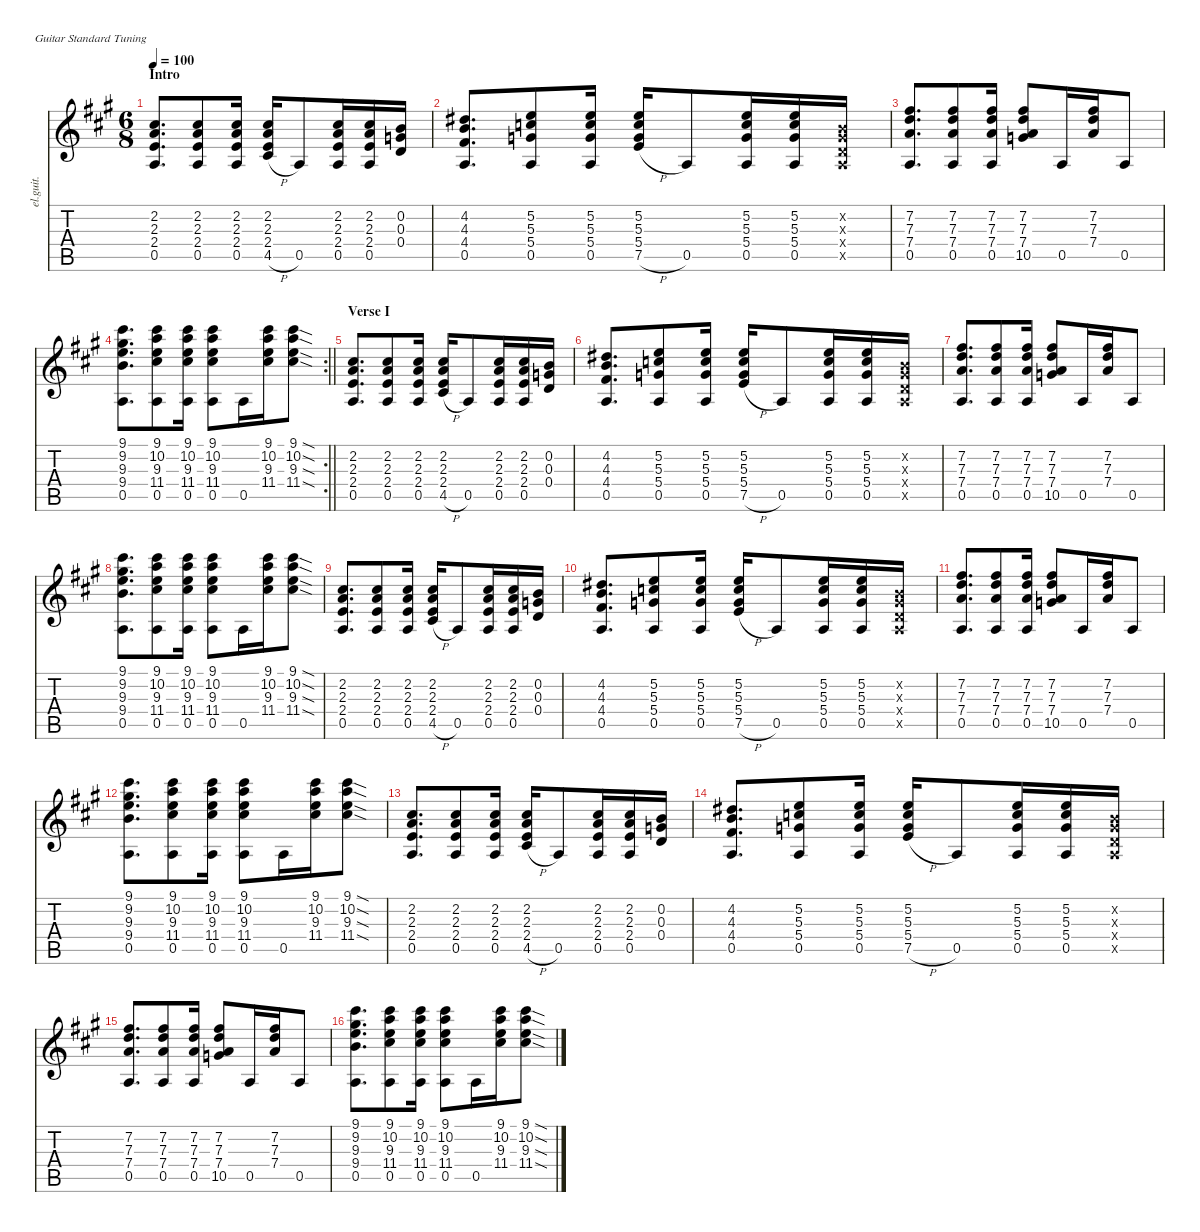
\defaultSystemsLayout 4
\hideDynamics
\bracketExtendMode nobrackets
\track ("Guitar - John Frusciante" "el.guit.") {instrument electricguitarclean}
\staff {score tabs}
\tuning (E4 B3 G3 D3 A2 E2)
\ts (6 8)
\beaming (8 3 3)
\section ("" "Intro")
\tempo 100
\clef g2
\ks a
(2.2{acc #} 2.3{acc forcenatural} 2.4{acc forcenatural} 0.5{acc forcenatural}).8{d dy f instrument electricguitarclean beam Up} (2.2{acc #} 2.3{acc forcenatural} 2.4{acc forcenatural} 0.5{acc forcenatural}).8{beam Up} (2.2{acc #} 2.3{acc forcenatural} 2.4{acc forcenatural} 0.5{acc forcenatural}).16{beam Up} (2.2{acc #} 2.3{acc forcenatural} 2.4{acc forcenatural} 4.5{h acc #}).16{beam Up} 0.5{acc forcenatural}.8{beam Up} (2.2{acc #} 2.3{acc forcenatural} 2.4{acc forcenatural} 0.5{acc forcenatural}).16{beam Up} (2.2{acc #} 2.3{acc forcenatural} 2.4{acc forcenatural} 0.5{acc forcenatural}).16{beam Up} (0.2{acc forcenatural} 0.3{acc forcenatural} 0.4{acc forcenatural}).16{beam Up} |
(4.2{acc #} 4.3{acc forcenatural} 4.4{acc #} 0.5{acc forcenatural}).8{d beam Up} (5.2{acc forcenatural} 5.3{acc forcenatural} 5.4{acc forcenatural} 0.5{acc forcenatural}).8{beam Up} (5.2{acc forcenatural} 5.3{acc forcenatural} 5.4{acc forcenatural} 0.5{acc forcenatural}).16{beam Up} (5.2{acc forcenatural} 5.3{acc forcenatural} 5.4{acc forcenatural} 7.5{h acc forcenatural}).16{beam Up} 0.5{acc forcenatural}.8{beam Up} (5.2{acc forcenatural} 5.3{acc forcenatural} 5.4{acc forcenatural} 0.5{acc forcenatural}).16{beam Up} (5.2{acc forcenatural} 5.3{acc forcenatural} 5.4{acc forcenatural} 0.5{acc forcenatural}).16{beam Up} (0.2{x acc forcenatural} 0.3{x acc forcenatural} 0.4{x acc forcenatural} 0.5{x acc forcenatural}).16{beam Up} |
(7.2{acc #} 7.3{acc forcenatural} 7.4{acc forcenatural} 0.5{acc forcenatural}).8{d beam Up} (7.2{acc #} 7.3{acc forcenatural} 7.4{acc forcenatural} 0.5{acc forcenatural}).8{beam Up} (7.2{acc #} 7.3{acc forcenatural} 7.4{acc forcenatural} 0.5{acc forcenatural}).16{beam Up} (7.2{acc #} 7.3{acc forcenatural} 7.4{acc forcenatural} 10.5{acc forcenatural}).8{beam Up} 0.5{acc forcenatural}.16{beam Up} (7.2{acc #} 7.3{acc forcenatural} 7.4{acc forcenatural}).16{beam Up} 0.5{acc forcenatural}.8{beam Up} |
\rc 2
\barLineRight lightlight
(9.1{acc #} 9.2{acc #} 9.3{acc forcenatural} 9.4{acc forcenatural} 0.5{acc forcenatural}).8{d beam Down} (9.1{acc #} 10.2{acc forcenatural} 9.3{acc forcenatural} 11.4{acc #} 0.5{acc forcenatural}).8{beam Down} (9.1{acc #} 10.2{acc forcenatural} 9.3{acc forcenatural} 11.4{acc #} 0.5{acc forcenatural}).16{beam Down} (9.1{acc #} 10.2{acc forcenatural} 9.3{acc forcenatural} 11.4{acc #} 0.5{acc forcenatural}).8{beam Down} 0.5{acc forcenatural}.16{beam Down} (9.1{acc #} 10.2{acc forcenatural} 9.3{acc forcenatural} 11.4{acc #}).16{beam Down} (9.1{sod acc #} 10.2{sod acc forcenatural} 9.3{sod acc forcenatural} 11.4{sod acc #}).8{beam Down} |
\section ("" "Verse I")
(2.2{acc #} 2.3{acc forcenatural} 2.4{acc forcenatural} 0.5{acc forcenatural}).8{d beam Up} (2.2{acc #} 2.3{acc forcenatural} 2.4{acc forcenatural} 0.5{acc forcenatural}).8{beam Up} (2.2{acc #} 2.3{acc forcenatural} 2.4{acc forcenatural} 0.5{acc forcenatural}).16{beam Up} (2.2{acc #} 2.3{acc forcenatural} 2.4{acc forcenatural} 4.5{h acc #}).16{beam Up} 0.5{acc forcenatural}.8{beam Up} (2.2{acc #} 2.3{acc forcenatural} 2.4{acc forcenatural} 0.5{acc forcenatural}).16{beam Up} (2.2{acc #} 2.3{acc forcenatural} 2.4{acc forcenatural} 0.5{acc forcenatural}).16{beam Up} (0.2{acc forcenatural} 0.3{acc forcenatural} 0.4{acc forcenatural}).16{beam Up} |
(4.2{acc #} 4.3{acc forcenatural} 4.4{acc #} 0.5{acc forcenatural}).8{d beam Up} (5.2{acc forcenatural} 5.3{acc forcenatural} 5.4{acc forcenatural} 0.5{acc forcenatural}).8{beam Up} (5.2{acc forcenatural} 5.3{acc forcenatural} 5.4{acc forcenatural} 0.5{acc forcenatural}).16{beam Up} (5.2{acc forcenatural} 5.3{acc forcenatural} 5.4{acc forcenatural} 7.5{h acc forcenatural}).16{beam Up} 0.5{acc forcenatural}.8{beam Up} (5.2{acc forcenatural} 5.3{acc forcenatural} 5.4{acc forcenatural} 0.5{acc forcenatural}).16{beam Up} (5.2{acc forcenatural} 5.3{acc forcenatural} 5.4{acc forcenatural} 0.5{acc forcenatural}).16{beam Up} (0.2{x acc forcenatural} 0.3{x acc forcenatural} 0.4{x acc forcenatural} 0.5{x acc forcenatural}).16{beam Up} |
(7.2{acc #} 7.3{acc forcenatural} 7.4{acc forcenatural} 0.5{acc forcenatural}).8{d beam Up} (7.2{acc #} 7.3{acc forcenatural} 7.4{acc forcenatural} 0.5{acc forcenatural}).8{beam Up} (7.2{acc #} 7.3{acc forcenatural} 7.4{acc forcenatural} 0.5{acc forcenatural}).16{beam Up} (7.2{acc #} 7.3{acc forcenatural} 7.4{acc forcenatural} 10.5{acc forcenatural}).8{beam Up} 0.5{acc forcenatural}.16{beam Up} (7.2{acc #} 7.3{acc forcenatural} 7.4{acc forcenatural}).16{beam Up} 0.5{acc forcenatural}.8{beam Up} |
(9.1{acc #} 9.2{acc #} 9.3{acc forcenatural} 9.4{acc forcenatural} 0.5{acc forcenatural}).8{d beam Down} (9.1{acc #} 10.2{acc forcenatural} 9.3{acc forcenatural} 11.4{acc #} 0.5{acc forcenatural}).8{beam Down} (9.1{acc #} 10.2{acc forcenatural} 9.3{acc forcenatural} 11.4{acc #} 0.5{acc forcenatural}).16{beam Down} (9.1{acc #} 10.2{acc forcenatural} 9.3{acc forcenatural} 11.4{acc #} 0.5{acc forcenatural}).8{beam Down} 0.5{acc forcenatural}.16{beam Down} (9.1{acc #} 10.2{acc forcenatural} 9.3{acc forcenatural} 11.4{acc #}).16{beam Down} (9.1{sod acc #} 10.2{sod acc forcenatural} 9.3{sod acc forcenatural} 11.4{sod acc #}).8{beam Down} |
(2.2{acc #} 2.3{acc forcenatural} 2.4{acc forcenatural} 0.5{acc forcenatural}).8{d beam Up} (2.2{acc #} 2.3{acc forcenatural} 2.4{acc forcenatural} 0.5{acc forcenatural}).8{beam Up} (2.2{acc #} 2.3{acc forcenatural} 2.4{acc forcenatural} 0.5{acc forcenatural}).16{beam Up} (2.2{acc #} 2.3{acc forcenatural} 2.4{acc forcenatural} 4.5{h acc #}).16{beam Up} 0.5{acc forcenatural}.8{beam Up} (2.2{acc #} 2.3{acc forcenatural} 2.4{acc forcenatural} 0.5{acc forcenatural}).16{beam Up} (2.2{acc #} 2.3{acc forcenatural} 2.4{acc forcenatural} 0.5{acc forcenatural}).16{beam Up} (0.2{acc forcenatural} 0.3{acc forcenatural} 0.4{acc forcenatural}).16{beam Up} |
(4.2{acc #} 4.3{acc forcenatural} 4.4{acc #} 0.5{acc forcenatural}).8{d beam Up} (5.2{acc forcenatural} 5.3{acc forcenatural} 5.4{acc forcenatural} 0.5{acc forcenatural}).8{beam Up} (5.2{acc forcenatural} 5.3{acc forcenatural} 5.4{acc forcenatural} 0.5{acc forcenatural}).16{beam Up} (5.2{acc forcenatural} 5.3{acc forcenatural} 5.4{acc forcenatural} 7.5{h acc forcenatural}).16{beam Up} 0.5{acc forcenatural}.8{beam Up} (5.2{acc forcenatural} 5.3{acc forcenatural} 5.4{acc forcenatural} 0.5{acc forcenatural}).16{beam Up} (5.2{acc forcenatural} 5.3{acc forcenatural} 5.4{acc forcenatural} 0.5{acc forcenatural}).16{beam Up} (0.2{x acc forcenatural} 0.3{x acc forcenatural} 0.4{x acc forcenatural} 0.5{x acc forcenatural}).16{beam Up} |
(7.2{acc #} 7.3{acc forcenatural} 7.4{acc forcenatural} 0.5{acc forcenatural}).8{d beam Up} (7.2{acc #} 7.3{acc forcenatural} 7.4{acc forcenatural} 0.5{acc forcenatural}).8{beam Up} (7.2{acc #} 7.3{acc forcenatural} 7.4{acc forcenatural} 0.5{acc forcenatural}).16{beam Up} (7.2{acc #} 7.3{acc forcenatural} 7.4{acc forcenatural} 10.5{acc forcenatural}).8{beam Up} 0.5{acc forcenatural}.16{beam Up} (7.2{acc #} 7.3{acc forcenatural} 7.4{acc forcenatural}).16{beam Up} 0.5{acc forcenatural}.8{beam Up} |
(9.1{acc #} 9.2{acc #} 9.3{acc forcenatural} 9.4{acc forcenatural} 0.5{acc forcenatural}).8{d beam Down} (9.1{acc #} 10.2{acc forcenatural} 9.3{acc forcenatural} 11.4{acc #} 0.5{acc forcenatural}).8{beam Down} (9.1{acc #} 10.2{acc forcenatural} 9.3{acc forcenatural} 11.4{acc #} 0.5{acc forcenatural}).16{beam Down} (9.1{acc #} 10.2{acc forcenatural} 9.3{acc forcenatural} 11.4{acc #} 0.5{acc forcenatural}).8{beam Down} 0.5{acc forcenatural}.16{beam Down} (9.1{acc #} 10.2{acc forcenatural} 9.3{acc forcenatural} 11.4{acc #}).16{beam Down} (9.1{sod acc #} 10.2{sod acc forcenatural} 9.3{sod acc forcenatural} 11.4{sod acc #}).8{beam Down} |
(2.2{acc #} 2.3{acc forcenatural} 2.4{acc forcenatural} 0.5{acc forcenatural}).8{d beam Up} (2.2{acc #} 2.3{acc forcenatural} 2.4{acc forcenatural} 0.5{acc forcenatural}).8{beam Up} (2.2{acc #} 2.3{acc forcenatural} 2.4{acc forcenatural} 0.5{acc forcenatural}).16{beam Up} (2.2{acc #} 2.3{acc forcenatural} 2.4{acc forcenatural} 4.5{h acc #}).16{beam Up} 0.5{acc forcenatural}.8{beam Up} (2.2{acc #} 2.3{acc forcenatural} 2.4{acc forcenatural} 0.5{acc forcenatural}).16{beam Up} (2.2{acc #} 2.3{acc forcenatural} 2.4{acc forcenatural} 0.5{acc forcenatural}).16{beam Up} (0.2{acc forcenatural} 0.3{acc forcenatural} 0.4{acc forcenatural}).16{beam Up} |
(4.2{acc #} 4.3{acc forcenatural} 4.4{acc #} 0.5{acc forcenatural}).8{d beam Up} (5.2{acc forcenatural} 5.3{acc forcenatural} 5.4{acc forcenatural} 0.5{acc forcenatural}).8{beam Up} (5.2{acc forcenatural} 5.3{acc forcenatural} 5.4{acc forcenatural} 0.5{acc forcenatural}).16{beam Up} (5.2{acc forcenatural} 5.3{acc forcenatural} 5.4{acc forcenatural} 7.5{h acc forcenatural}).16{beam Up} 0.5{acc forcenatural}.8{beam Up} (5.2{acc forcenatural} 5.3{acc forcenatural} 5.4{acc forcenatural} 0.5{acc forcenatural}).16{beam Up} (5.2{acc forcenatural} 5.3{acc forcenatural} 5.4{acc forcenatural} 0.5{acc forcenatural}).16{beam Up} (0.2{x acc forcenatural} 0.3{x acc forcenatural} 0.4{x acc forcenatural} 0.5{x acc forcenatural}).16{beam Up} |
(7.2{acc #} 7.3{acc forcenatural} 7.4{acc forcenatural} 0.5{acc forcenatural}).8{d beam Up} (7.2{acc #} 7.3{acc forcenatural} 7.4{acc forcenatural} 0.5{acc forcenatural}).8{beam Up} (7.2{acc #} 7.3{acc forcenatural} 7.4{acc forcenatural} 0.5{acc forcenatural}).16{beam Up} (7.2{acc #} 7.3{acc forcenatural} 7.4{acc forcenatural} 10.5{acc forcenatural}).8{beam Up} 0.5{acc forcenatural}.16{beam Up} (7.2{acc #} 7.3{acc forcenatural} 7.4{acc forcenatural}).16{beam Up} 0.5{acc forcenatural}.8{beam Up} |
(9.1{acc #} 9.2{acc #} 9.3{acc forcenatural} 9.4{acc forcenatural} 0.5{acc forcenatural}).8{d beam Down} (9.1{acc #} 10.2{acc forcenatural} 9.3{acc forcenatural} 11.4{acc #} 0.5{acc forcenatural}).8{beam Down} (9.1{acc #} 10.2{acc forcenatural} 9.3{acc forcenatural} 11.4{acc #} 0.5{acc forcenatural}).16{beam Down} (9.1{acc #} 10.2{acc forcenatural} 9.3{acc forcenatural} 11.4{acc #} 0.5{acc forcenatural}).8{beam Down} 0.5{acc forcenatural}.16{beam Down} (9.1{acc #} 10.2{acc forcenatural} 9.3{acc forcenatural} 11.4{acc #}).16{beam Down} (9.1{sod acc #} 10.2{sod acc forcenatural} 9.3{sod acc forcenatural} 11.4{sod acc #}).8{beam Down}
